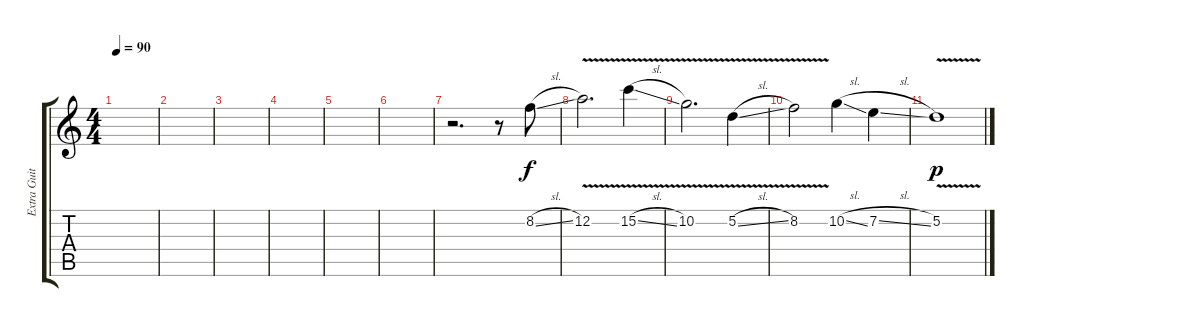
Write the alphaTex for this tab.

\track ("Extra Guitar" "Extra Guit") {instrument distortionguitar}
\staff {score tabs}
\tuning (D4 A3 F3 C3 G2 D2) {hide}
\ts (4 4)
\tempo 90
\clef g2
\ks c
|
|
|
|
|
|
r.2{d} r.8 8.2{sl}.8{dy f} |
12.2{v}.2{d} 15.2{v sl}.4 |
10.2{v}.2{d} 5.2{v sl}.4 |
8.2{v}.2 10.2{sl}.4 7.2{sl}.4 |
5.2{v}.1{dy p}
